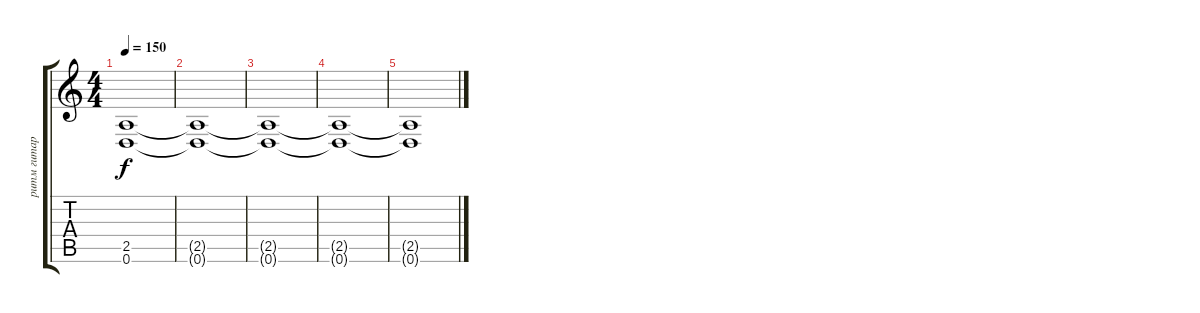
\track ("ритм гитара" "ритм гитар") {instrument distortionguitar}
\staff {score tabs}
\tuning (D4 A3 F3 C3 G2 D2) {hide}
\ts (4 4)
\tempo 150
\clef g2
\ks c
(2.5 0.6).1{dy f} |
(2.5{t} 0.6{t}).1 |
(2.5{t} 0.6{t}).1 |
(2.5{t} 0.6{t}).1 |
(2.5{t} 0.6{t}).1
